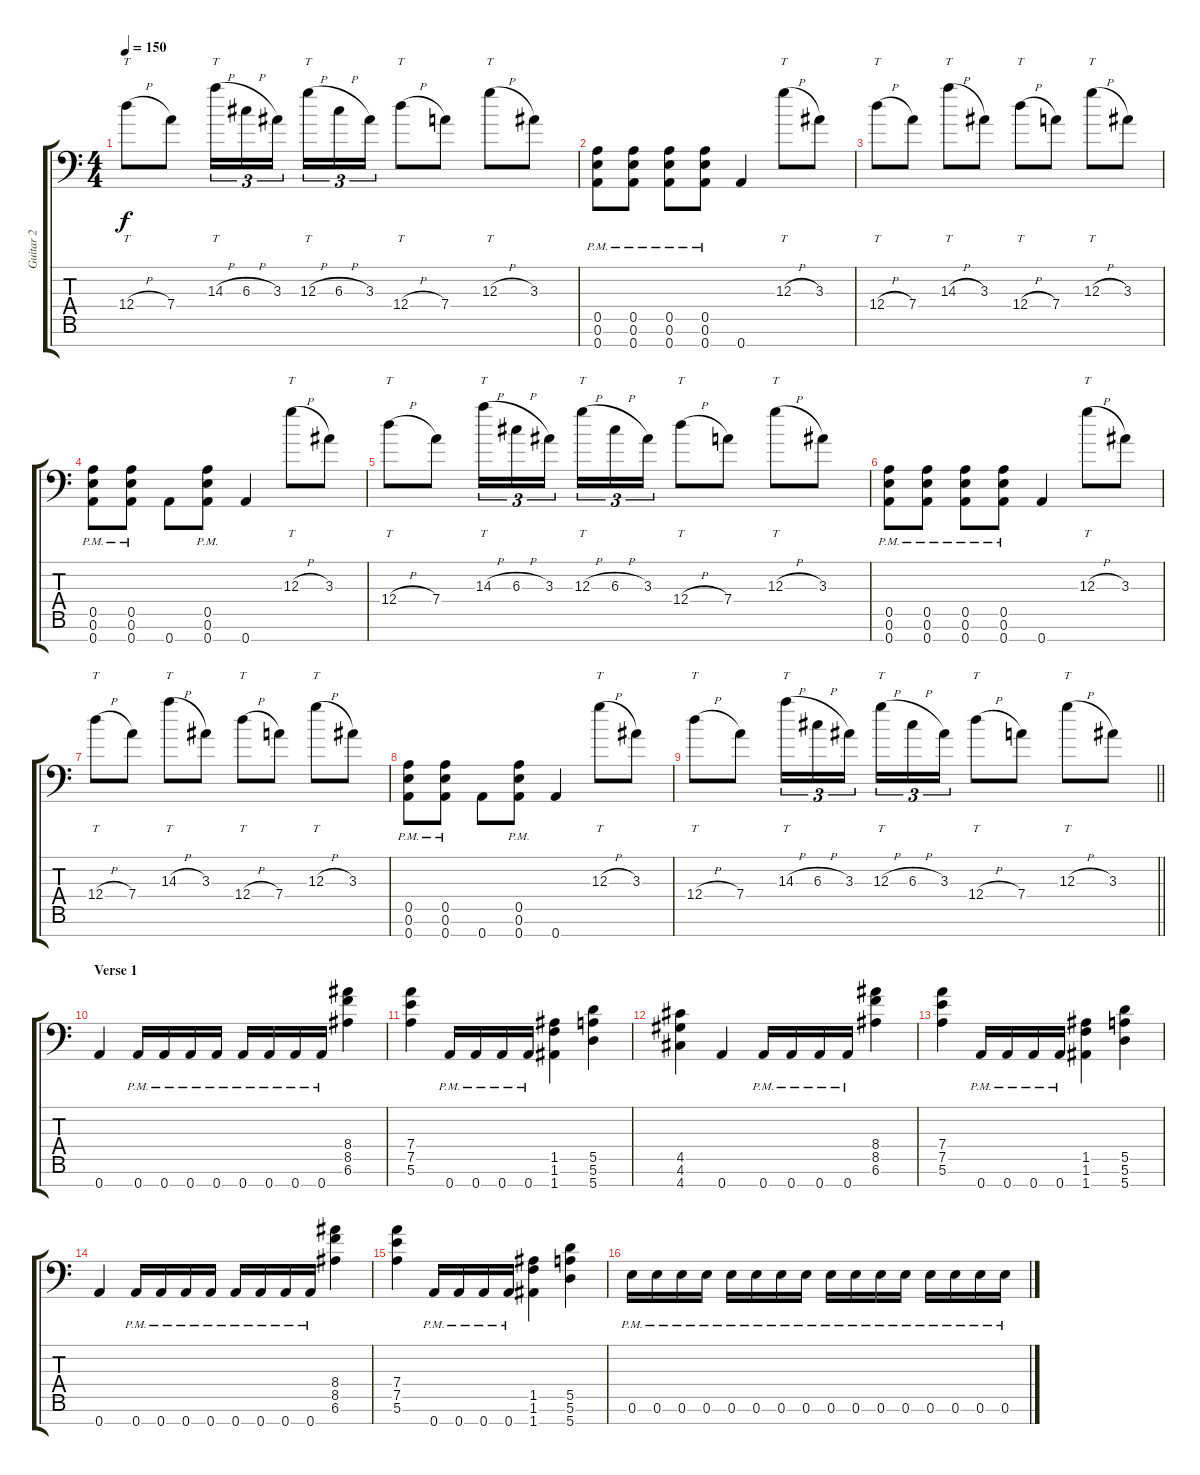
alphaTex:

\track ("Guitar 2" "Guitar 2") {instrument distortionguitar}
\staff {score tabs}
\tuning (E4 B3 G3 D3 A2 E2 A1) {hide}
\ts (4 4)
\tempo 150
\clef f4
\ks c
12.4{h}.8{tt dy f} 7.4.8 14.3{h}.16{tt tu (3 2)} 6.3{h}.16{tu (3 2)} 3.3.16{tu (3 2) beam splitsecondary} 12.3{h}.16{tt tu (3 2)} 6.3{h}.16{tu (3 2)} 3.3.16{tu (3 2)} 12.4{h}.8{tt} 7.4.8 12.3{h}.8{tt} 3.3.8 |
(0.5{pm} 0.6{pm} 0.7{pm}).8 (0.5{pm} 0.6{pm} 0.7{pm}).8 (0.5{pm} 0.6{pm} 0.7{pm}).8 (0.5{pm} 0.6{pm} 0.7{pm}).8 0.7.4 12.3{h}.8{tt} 3.3.8 |
12.4{h}.8{tt} 7.4.8 14.3{h}.8{tt} 3.3.8 12.4{h}.8{tt} 7.4.8 12.3{h}.8{tt} 3.3.8 |
(0.5{pm} 0.6{pm} 0.7{pm}).8 (0.5{pm} 0.6{pm} 0.7{pm}).8 0.7.8 (0.5{pm} 0.6{pm} 0.7{pm}).8 0.7.4 12.3{h}.8{tt} 3.3.8 |
12.4{h}.8{tt} 7.4.8 14.3{h}.16{tt tu (3 2)} 6.3{h}.16{tu (3 2)} 3.3.16{tu (3 2) beam splitsecondary} 12.3{h}.16{tt tu (3 2)} 6.3{h}.16{tu (3 2)} 3.3.16{tu (3 2)} 12.4{h}.8{tt} 7.4.8 12.3{h}.8{tt} 3.3.8 |
(0.5{pm} 0.6{pm} 0.7{pm}).8 (0.5{pm} 0.6{pm} 0.7{pm}).8 (0.5{pm} 0.6{pm} 0.7{pm}).8 (0.5{pm} 0.6{pm} 0.7{pm}).8 0.7.4 12.3{h}.8{tt} 3.3.8 |
12.4{h}.8{tt} 7.4.8 14.3{h}.8{tt} 3.3.8 12.4{h}.8{tt} 7.4.8 12.3{h}.8{tt} 3.3.8 |
(0.5{pm} 0.6{pm} 0.7{pm}).8 (0.5{pm} 0.6{pm} 0.7{pm}).8 0.7.8 (0.5{pm} 0.6{pm} 0.7{pm}).8 0.7.4 12.3{h}.8{tt} 3.3.8 |
\barLineRight lightlight
12.4{h}.8{tt} 7.4.8 14.3{h}.16{tt tu (3 2)} 6.3{h}.16{tu (3 2)} 3.3.16{tu (3 2) beam splitsecondary} 12.3{h}.16{tt tu (3 2)} 6.3{h}.16{tu (3 2)} 3.3.16{tu (3 2)} 12.4{h}.8{tt} 7.4.8 12.3{h}.8{tt} 3.3.8 |
\section ("" "Verse 1")
0.7.4 0.7{pm}.16 0.7{pm}.16 0.7{pm}.16 0.7{pm}.16 0.7{pm}.16 0.7{pm}.16 0.7{pm}.16 0.7{pm}.16 (8.4 8.5 6.6).4 |
(7.4 7.5 5.6).4 0.7{pm}.16 0.7{pm}.16 0.7{pm}.16 0.7{pm}.16 (1.5 1.6 1.7).4 (5.5 5.6 5.7).4 |
(4.5 4.6 4.7).4 0.7.4 0.7{pm}.16 0.7{pm}.16 0.7{pm}.16 0.7{pm}.16 (8.4 8.5 6.6).4 |
(7.4 7.5 5.6).4 0.7{pm}.16 0.7{pm}.16 0.7{pm}.16 0.7{pm}.16 (1.5 1.6 1.7).4 (5.5 5.6 5.7).4 |
0.7.4 0.7{pm}.16 0.7{pm}.16 0.7{pm}.16 0.7{pm}.16 0.7{pm}.16 0.7{pm}.16 0.7{pm}.16 0.7{pm}.16 (8.4 8.5 6.6).4 |
(7.4 7.5 5.6).4 0.7{pm}.16 0.7{pm}.16 0.7{pm}.16 0.7{pm}.16 (1.5 1.6 1.7).4 (5.5 5.6 5.7).4 |
0.6{pm}.16 0.6{pm}.16 0.6{pm}.16 0.6{pm}.16 0.6{pm}.16 0.6{pm}.16 0.6{pm}.16 0.6{pm}.16 0.6{pm}.16 0.6{pm}.16 0.6{pm}.16 0.6{pm}.16 0.6{pm}.16 0.6{pm}.16 0.6{pm}.16 0.6{pm}.16
